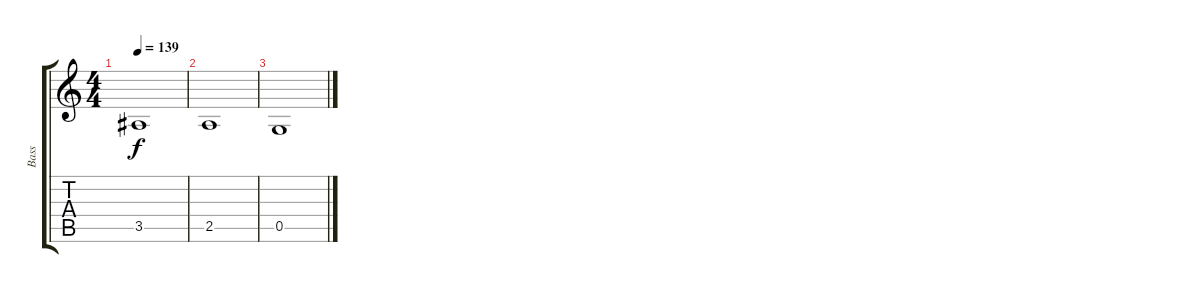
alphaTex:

\track ("Bass" "Bass") {instrument electricbassfinger}
\staff {score tabs}
\tuning (D4 A3 F3 C3 G2 D2) {hide}
\ts (4 4)
\tempo 139
\clef g2
\ks c
3.5.1{dy f} |
2.5.1 |
0.5.1
